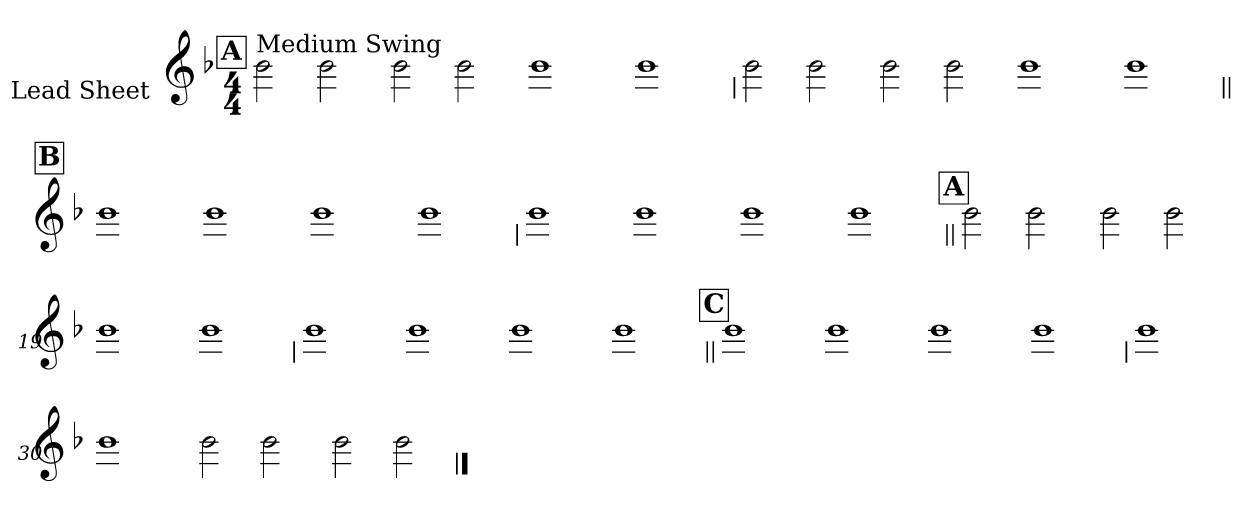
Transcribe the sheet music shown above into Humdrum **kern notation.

**kern
*part1
*staff1
*I"Lead Sheet
*stria0
*clefG2
*k[b-]
*F:
*M4/4
!!LO:REH:place=s1:a:t=A
=1||
!LO:TX:a:t=Medium Swing
2b-
2b-
=2-
2b-
2b-
=3-
1b-
=4-
1b-
!!LO:LB:g=z
=5
2b-
2b-
=6-
2b-
2b-
=7-
1b-
=8-
1b-
!!LO:LB:g=z
!!LO:REH:place=s1:a:t=B
=9||
1b-
=10-
1b-
=11-
1b-
=12-
1b-
!!LO:LB:g=z
=13
1b-
=14-
1b-
=15-
1b-
=16-
1b-
!!LO:LB:g=z
!!LO:REH:place=s1:a:t=A
=17||
2b-
2b-
=18-
2b-
2b-
=19-
1b-
=20-
1b-
!!LO:LB:g=z
=21
1b-
=22-
1b-
=23-
1b-
=24-
1b-
!!LO:LB:g=z
!!LO:REH:place=s1:a:t=C
=25||
1b-
=26-
1b-
=27-
1b-
=28-
1b-
!!LO:LB:g=z
=29
1b-
=30-
1b-
=31-
2b-
2b-
=32-
2b-
2b-
==
*-
